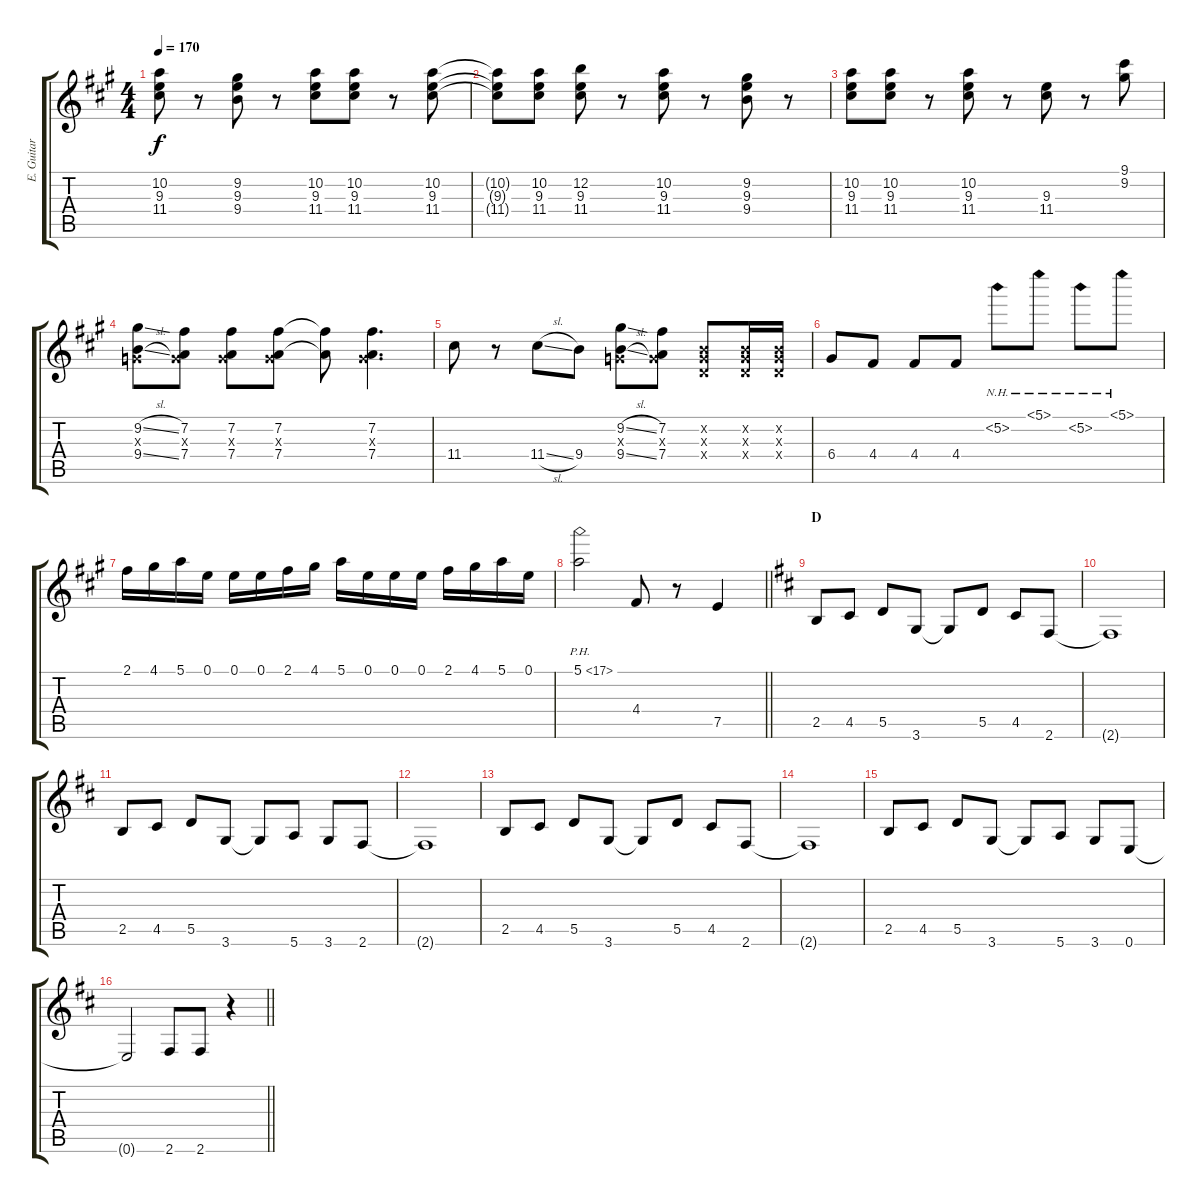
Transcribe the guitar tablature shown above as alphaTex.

\track ("E. Guitar I" "E. Guitar ") {instrument overdrivenguitar}
\staff {score tabs}
\tuning (E4 B3 G3 D3 A2 E2) {hide}
\ts (4 4)
\tempo 170
\clef g2
\ks a
(10.2 9.3 11.4).8{dy f} r.8 (9.2 9.3 9.4).8 r.8 (10.2 9.3 11.4).8 (10.2 9.3 11.4).8 r.8 (10.2 9.3 11.4).8 |
(10.2{t} 9.3{t} 11.4{t}).8 (10.2 9.3 11.4).8 (12.2 9.3 11.4).8 r.8 (10.2 9.3 11.4).8 r.8 (9.2 9.3 9.4).8 r.8 |
(10.2 9.3 11.4).8 (10.2 9.3 11.4).8 r.8 (10.2 9.3 11.4).8 r.8 (9.3 11.4).8 r.8 (9.1 9.2).8 |
(9.2{sl} 0.3{x} 9.4{sl}).8 (7.2 0.3{x} 7.4).8 (7.2 0.3{x} 7.4).8 (7.2 0.3{x} 7.4).8 (7.2{t} 7.4{t}).8 (7.2 0.3{x} 7.4).4{d} |
11.4.8 r.8 11.4{sl}.8 9.4.8 (9.2{sl} 0.3{x} 9.4{sl}).8 (7.2 0.3{x} 7.4).8 (0.2{x} 0.3{x} 0.4{x}).8 (0.2{x} 0.3{x} 0.4{x}).16 (0.2{x} 0.3{x} 0.4{x}).16 |
6.4.8 4.4.8 4.4.8 4.4.8 5.2{nh}.8 5.1{nh}.8 5.2{nh}.8 5.1{nh}.8 |
2.1.16 4.1.16 5.1.16 0.1.16 0.1.16 0.1.16 2.1.16 4.1.16 5.1.16 0.1.16 0.1.16 0.1.16 2.1.16 4.1.16 5.1.16 0.1.16 |
\barLineRight lightlight
5.1{ph 12}.2 4.4.8 r.8 7.5.4 |
\section ("" "D")
\ks d
2.5.8 4.5.8 5.5.8 3.6.8 3.6{t}.8 5.5.8 4.5.8 2.6.8 |
2.6{t}.1 |
2.5.8 4.5.8 5.5.8 3.6.8 3.6{t}.8 5.6.8 3.6.8 2.6.8 |
2.6{t}.1 |
2.5.8 4.5.8 5.5.8 3.6.8 3.6{t}.8 5.5.8 4.5.8 2.6.8 |
2.6{t}.1 |
2.5.8 4.5.8 5.5.8 3.6.8 3.6{t}.8 5.6.8 3.6.8 0.6.8 |
\barLineRight lightlight
0.6{t}.2 2.6.8 2.6.8 r.4
